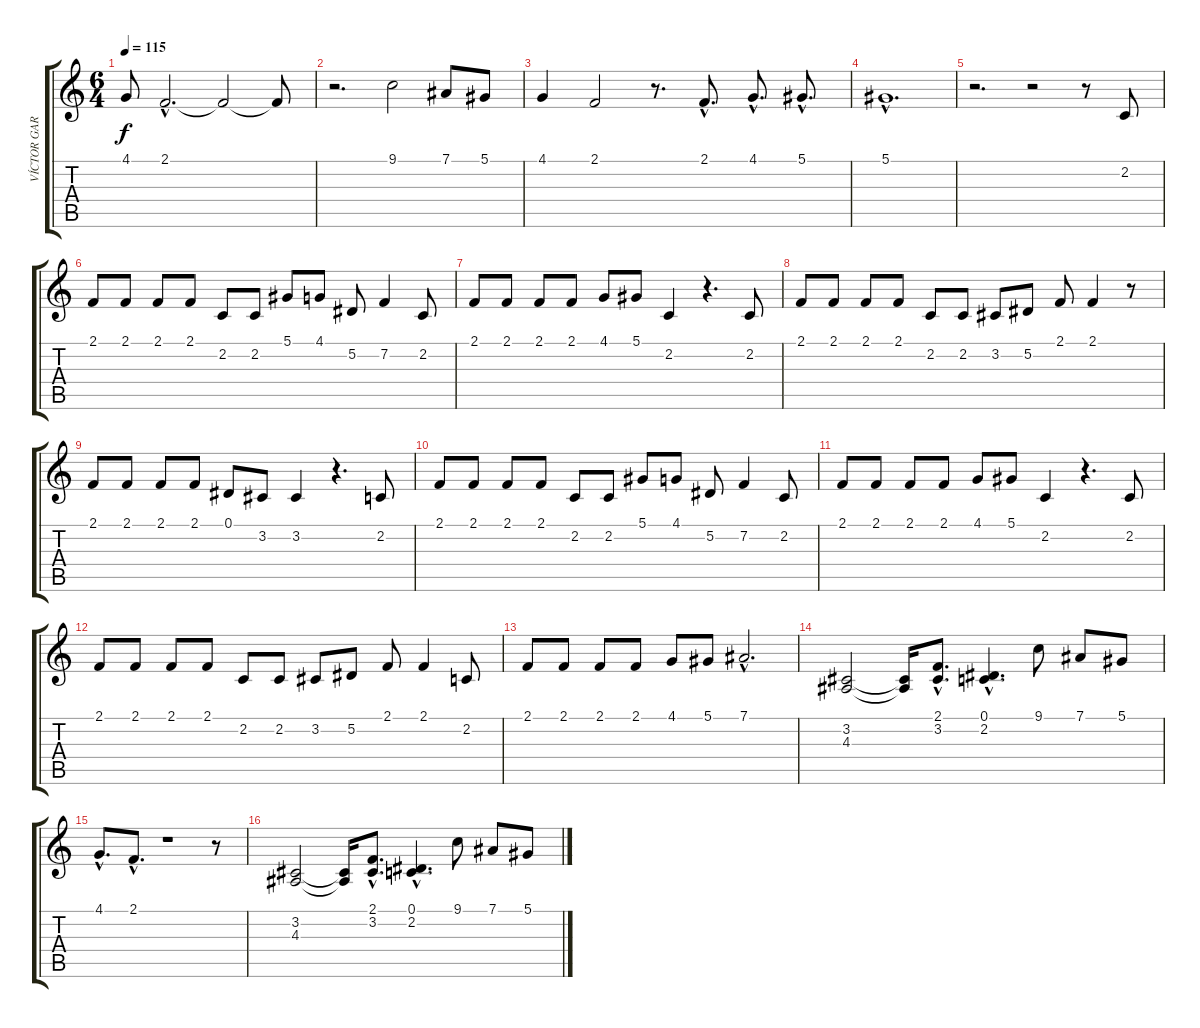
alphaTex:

\track ("VÍCTOR GARCÍA" "VÍCTOR GAR") {instrument clarinet}
\staff {score tabs}
\tuning (Eb4 Bb3 Gb3 Db3 Ab2 Eb2) {hide}
\ts (6 4)
\tempo 115
\clef g2
\ks c
4.1.8{dy f} 2.1{hac}.2{d} 2.1{t}.2 2.1{t}.8 |
r.2{d} 9.1.2 7.1.8 5.1.8 |
4.1.4 2.1.2 r.8{d} 2.1{hac}.8{d} 4.1{hac}.8{d} 5.1{hac}.8{d} |
5.1{hac}.1{d} |
r.2{d} r.2 r.8 2.2.8 |
2.1.8 2.1.8 2.1.8 2.1.8 2.2.8 2.2.8 5.1.8 4.1.8 5.2.8 7.2.4 2.2.8 |
2.1.8 2.1.8 2.1.8 2.1.8 4.1.8 5.1.8 2.2.4 r.4{d} 2.2.8 |
2.1.8 2.1.8 2.1.8 2.1.8 2.2.8 2.2.8 3.2.8 5.2.8 2.1.8 2.1.4 r.8 |
2.1.8 2.1.8 2.1.8 2.1.8 0.1.8 3.2.8 3.2.4 r.4{d} 2.2.8 |
2.1.8 2.1.8 2.1.8 2.1.8 2.2.8 2.2.8 5.1.8 4.1.8 5.2.8 7.2.4 2.2.8 |
2.1.8 2.1.8 2.1.8 2.1.8 4.1.8 5.1.8 2.2.4 r.4{d} 2.2.8 |
2.1.8 2.1.8 2.1.8 2.1.8 2.2.8 2.2.8 3.2.8 5.2.8 2.1.8 2.1.4 2.2.8 |
2.1.8 2.1.8 2.1.8 2.1.8 4.1.8 5.1.8 7.1{hac}.2{d} |
(3.2 4.3).2 (3.2{t} 4.3{t}).16 (2.1{hac} 3.2{hac}).8{d} (0.1{hac} 2.2{hac}).4{d} 9.1.8 7.1.8 5.1.8 |
4.1{hac}.8{d} 2.1{hac}.8{d} r.1 r.8 |
(3.2 4.3).2 (3.2{t} 4.3{t}).16 (2.1{hac} 3.2{hac}).8{d} (0.1{hac} 2.2{hac}).4{d} 9.1.8 7.1.8 5.1.8
